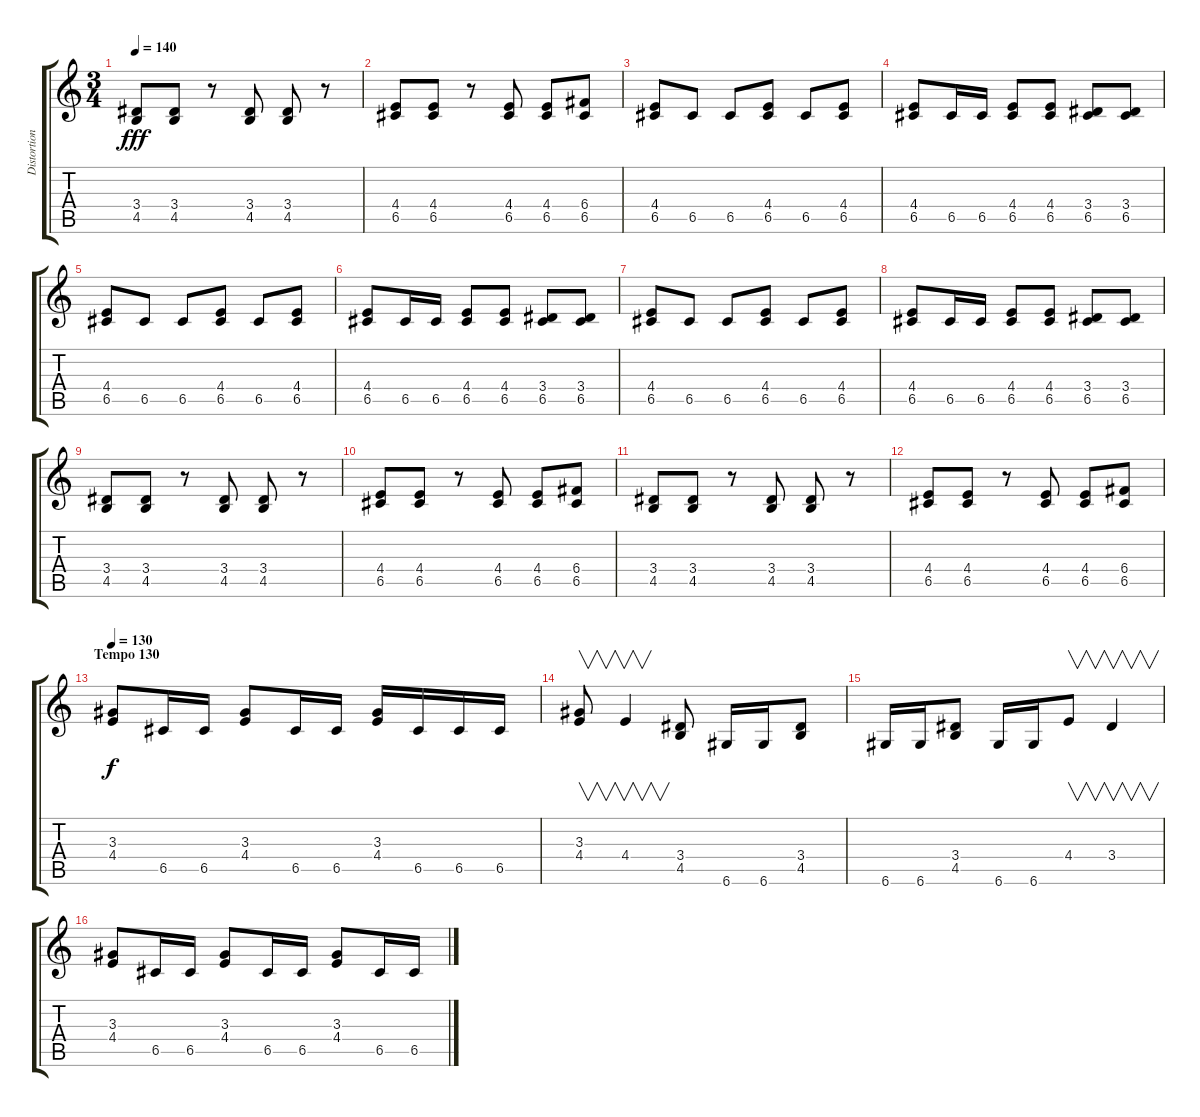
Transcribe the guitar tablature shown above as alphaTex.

\track ("Distortion 2" "Distortion") {instrument distortionguitar}
\staff {score tabs}
\tuning (D4 A3 F3 C3 G2 D2) {hide}
\ts (3 4)
\tempo 140
\clef g2
\ks c
(3.4 4.5).8{dy fff} (3.4 4.5).8 r.8 (3.4 4.5).8 (3.4 4.5).8 r.8 |
(4.4 6.5).8 (4.4 6.5).8 r.8 (4.4 6.5).8 (4.4 6.5).8 (6.4 6.5).8 |
(4.4 6.5).8 6.5.8 6.5.8 (4.4 6.5).8 6.5.8 (4.4 6.5).8 |
(4.4 6.5).8 6.5.16 6.5.16 (4.4 6.5).8 (4.4 6.5).8 (3.4 6.5).8 (3.4 6.5).8 |
(4.4 6.5).8 6.5.8 6.5.8 (4.4 6.5).8 6.5.8 (4.4 6.5).8 |
(4.4 6.5).8 6.5.16 6.5.16 (4.4 6.5).8 (4.4 6.5).8 (3.4 6.5).8 (3.4 6.5).8 |
(4.4 6.5).8 6.5.8 6.5.8 (4.4 6.5).8 6.5.8 (4.4 6.5).8 |
(4.4 6.5).8 6.5.16 6.5.16 (4.4 6.5).8 (4.4 6.5).8 (3.4 6.5).8 (3.4 6.5).8 |
(3.4 4.5).8 (3.4 4.5).8 r.8 (3.4 4.5).8 (3.4 4.5).8 r.8 |
(4.4 6.5).8 (4.4 6.5).8 r.8 (4.4 6.5).8 (4.4 6.5).8 (6.4 6.5).8 |
(3.4 4.5).8 (3.4 4.5).8 r.8 (3.4 4.5).8 (3.4 4.5).8 r.8 |
(4.4 6.5).8 (4.4 6.5).8 r.8 (4.4 6.5).8 (4.4 6.5).8 (6.4 6.5).8 |
\section ("" "Tempo 130")
\tempo 130
(3.3 4.4).8{dy f volume 16} 6.5.16 6.5.16 (3.3 4.4).8 6.5.16 6.5.16 (3.3 4.4).16 6.5.16 6.5.16 6.5.16 |
(3.3 4.4).8{v} 4.4.4{v} (3.4 4.5).8 6.6.16 6.6.16 (3.4 4.5).8 |
6.6.16 6.6.16 (3.4 4.5).8 6.6.16 6.6.16 4.4.8{v} 3.4.4{v} |
(3.3 4.4).8 6.5.16 6.5.16 (3.3 4.4).8 6.5.16 6.5.16 (3.3 4.4).8 6.5.16 6.5.16
